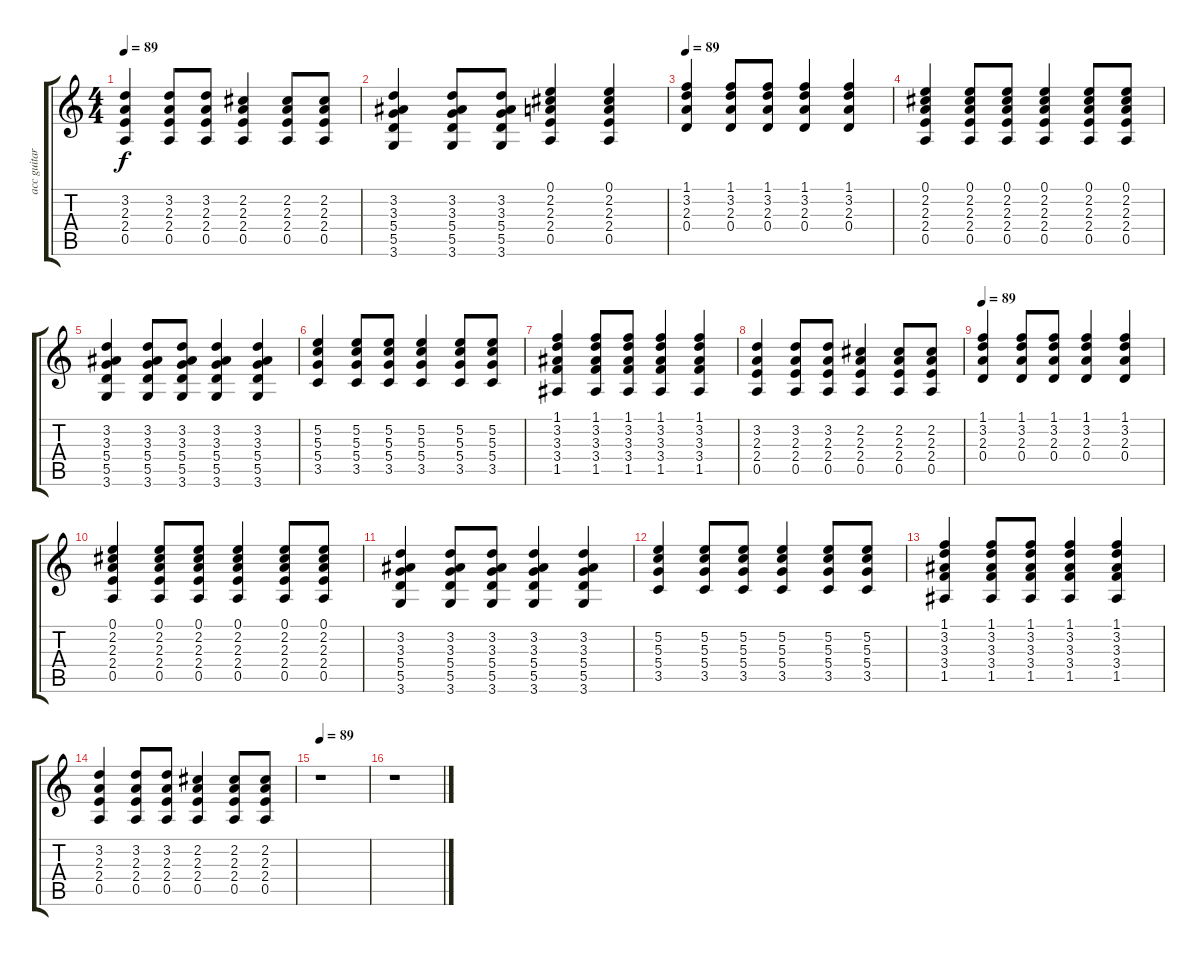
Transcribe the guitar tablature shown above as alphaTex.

\track ("acc guitar" "acc guitar") {instrument acousticguitarsteel}
\staff {score tabs}
\tuning (E4 B3 G3 D3 A2 E2) {hide}
\ts (4 4)
\tempo 89
\clef g2
\ks c
(3.2 2.3 2.4 0.5).4{dy f} (3.2 2.3 2.4 0.5).8 (3.2 2.3 2.4 0.5).8 (2.2 2.3 2.4 0.5).4 (2.2 2.3 2.4 0.5).8 (2.2 2.3 2.4 0.5).8 |
(3.2 3.3 5.4 5.5 3.6).4 (3.2 3.3 5.4 5.5 3.6).8 (3.2 3.3 5.4 5.5 3.6).8 (0.1 2.2 2.3 2.4 0.5).4 (0.1 2.2 2.3 2.4 0.5).4 |
\tempo 89
(1.1 3.2 2.3 0.4).4 (1.1 3.2 2.3 0.4).8 (1.1 3.2 2.3 0.4).8 (1.1 3.2 2.3 0.4).4 (1.1 3.2 2.3 0.4).4 |
(0.1 2.2 2.3 2.4 0.5).4 (0.1 2.2 2.3 2.4 0.5).8 (0.1 2.2 2.3 2.4 0.5).8 (0.1 2.2 2.3 2.4 0.5).4 (0.1 2.2 2.3 2.4 0.5).8 (0.1 2.2 2.3 2.4 0.5).8 |
(3.2 3.3 5.4 5.5 3.6).4 (3.2 3.3 5.4 5.5 3.6).8 (3.2 3.3 5.4 5.5 3.6).8 (3.2 3.3 5.4 5.5 3.6).4 (3.2 3.3 5.4 5.5 3.6).4 |
(5.2 5.3 5.4 3.5).4 (5.2 5.3 5.4 3.5).8 (5.2 5.3 5.4 3.5).8 (5.2 5.3 5.4 3.5).4 (5.2 5.3 5.4 3.5).8 (5.2 5.3 5.4 3.5).8 |
(1.1 3.2 3.3 3.4 1.5).4 (1.1 3.2 3.3 3.4 1.5).8 (1.1 3.2 3.3 3.4 1.5).8 (1.1 3.2 3.3 3.4 1.5).4 (1.1 3.2 3.3 3.4 1.5).4 |
(3.2 2.3 2.4 0.5).4 (3.2 2.3 2.4 0.5).8 (3.2 2.3 2.4 0.5).8 (2.2 2.3 2.4 0.5).4 (2.2 2.3 2.4 0.5).8 (2.2 2.3 2.4 0.5).8 |
\tempo 89
(1.1 3.2 2.3 0.4).4 (1.1 3.2 2.3 0.4).8 (1.1 3.2 2.3 0.4).8 (1.1 3.2 2.3 0.4).4 (1.1 3.2 2.3 0.4).4 |
(0.1 2.2 2.3 2.4 0.5).4 (0.1 2.2 2.3 2.4 0.5).8 (0.1 2.2 2.3 2.4 0.5).8 (0.1 2.2 2.3 2.4 0.5).4 (0.1 2.2 2.3 2.4 0.5).8 (0.1 2.2 2.3 2.4 0.5).8 |
(3.2 3.3 5.4 5.5 3.6).4 (3.2 3.3 5.4 5.5 3.6).8 (3.2 3.3 5.4 5.5 3.6).8 (3.2 3.3 5.4 5.5 3.6).4 (3.2 3.3 5.4 5.5 3.6).4 |
(5.2 5.3 5.4 3.5).4 (5.2 5.3 5.4 3.5).8 (5.2 5.3 5.4 3.5).8 (5.2 5.3 5.4 3.5).4 (5.2 5.3 5.4 3.5).8 (5.2 5.3 5.4 3.5).8 |
(1.1 3.2 3.3 3.4 1.5).4 (1.1 3.2 3.3 3.4 1.5).8 (1.1 3.2 3.3 3.4 1.5).8 (1.1 3.2 3.3 3.4 1.5).4 (1.1 3.2 3.3 3.4 1.5).4 |
(3.2 2.3 2.4 0.5).4 (3.2 2.3 2.4 0.5).8 (3.2 2.3 2.4 0.5).8 (2.2 2.3 2.4 0.5).4 (2.2 2.3 2.4 0.5).8 (2.2 2.3 2.4 0.5).8 |
\tempo 89
r.1 |
r.1
